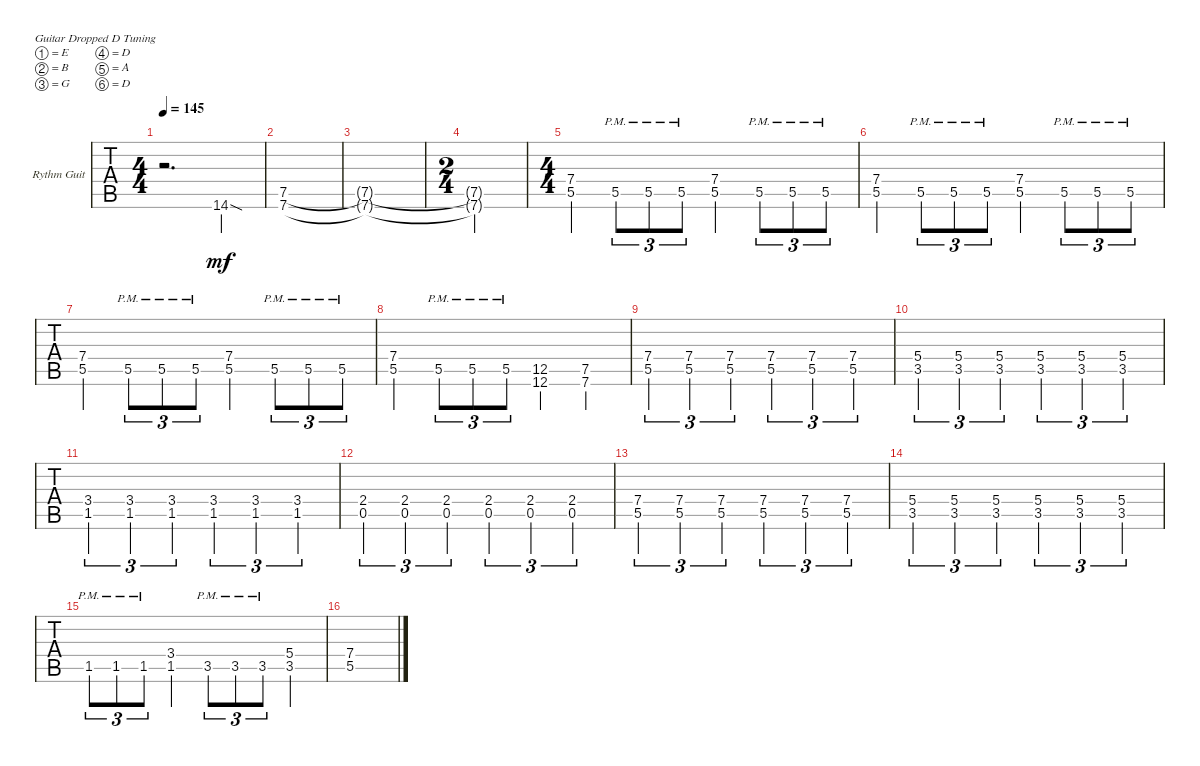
\defaultSystemsLayout 4
\bracketExtendMode groupsimilarinstruments
\firstSystemTrackNameOrientation horizontal
\otherSystemsTrackNameOrientation horizontal
\track ("Rythm Guitar" "Rythm Guit") {instrument distortionguitar}
\staff {tabs}
\tuning (E4 B3 G3 D3 A2 D2)
\ts (4 4)
\tempo 145
\clef g2
\scale
0.479821
\ks c
r.2{d dy mf instrument distortionguitar} 14.6{sod}.4 |
\scale
0.26009 (7.6 7.5).1 |
\scale
0.26009 (7.6{t} 7.5{t}).1 |
\ts (2 4)
\scale
0.393382 (7.6{t} 7.5{t}).2 |
\ts (4 4)
\scale
0.393382 (5.5 7.4).4 5.5{pm}.8{tu (3 2)} 5.5{pm}.8{tu (3 2)} 5.5{pm}.8{tu (3 2)} (5.5 7.4).4 5.5{pm}.8{tu (3 2)} 5.5{pm}.8{tu (3 2)} 5.5{pm}.8{tu (3 2)} |
\scale
0.213235 (5.5 7.4).4 5.5{pm}.8{tu (3 2)} 5.5{pm}.8{tu (3 2)} 5.5{pm}.8{tu (3 2)} (5.5 7.4).4 5.5{pm}.8{tu (3 2)} 5.5{pm}.8{tu (3 2)} 5.5{pm}.8{tu (3 2)} |
\scale
0.333333 (5.5 7.4).4 5.5{pm}.8{tu (3 2)} 5.5{pm}.8{tu (3 2)} 5.5{pm}.8{tu (3 2)} (5.5 7.4).4 5.5{pm}.8{tu (3 2)} 5.5{pm}.8{tu (3 2)} 5.5{pm}.8{tu (3 2)} |
\scale
0.333333 (5.5 7.4).4 5.5{pm}.8{tu (3 2)} 5.5{pm}.8{tu (3 2)} 5.5{pm}.8{tu (3 2)} (12.5 12.6).4 (7.5 7.6).4 |
\scale
0.333333 (5.5 7.4).4{tu (3 2)} (5.5 7.4).4{tu (3 2)} (5.5 7.4).4{tu (3 2)} (5.5 7.4).4{tu (3 2)} (5.5 7.4).4{tu (3 2)} (5.5 7.4).4{tu (3 2)} |
\scale
0.333333 (3.5 5.4).4{tu (3 2)} (3.5 5.4).4{tu (3 2)} (3.5 5.4).4{tu (3 2)} (3.5 5.4).4{tu (3 2)} (3.5 5.4).4{tu (3 2)} (3.5 5.4).4{tu (3 2)} |
\scale
0.333333 (1.5 3.4).4{tu (3 2)} (1.5 3.4).4{tu (3 2)} (1.5 3.4).4{tu (3 2)} (1.5 3.4).4{tu (3 2)} (1.5 3.4).4{tu (3 2)} (1.5 3.4).4{tu (3 2)} |
\scale
0.333333 (0.5 2.4).4{tu (3 2)} (0.5 2.4).4{tu (3 2)} (0.5 2.4).4{tu (3 2)} (0.5 2.4).4{tu (3 2)} (0.5 2.4).4{tu (3 2)} (0.5 2.4).4{tu (3 2)} |
\scale
0.333333 (5.5 7.4).4{tu (3 2)} (5.5 7.4).4{tu (3 2)} (5.5 7.4).4{tu (3 2)} (5.5 7.4).4{tu (3 2)} (5.5 7.4).4{tu (3 2)} (5.5 7.4).4{tu (3 2)} |
\scale
0.333333 (3.5 5.4).4{tu (3 2)} (3.5 5.4).4{tu (3 2)} (3.5 5.4).4{tu (3 2)} (3.5 5.4).4{tu (3 2)} (3.5 5.4).4{tu (3 2)} (3.5 5.4).4{tu (3 2)} |
\scale
0.333333 1.5{pm}.8{tu (3 2)} 1.5{pm}.8{tu (3 2)} 1.5{pm}.8{tu (3 2)} (1.5 3.4).4 3.5{pm}.8{tu (3 2)} 3.5{pm}.8{tu (3 2)} 3.5{pm}.8{tu (3 2)} (3.5 5.4).4 |
\scale
0.333333 (5.5 7.4).1
